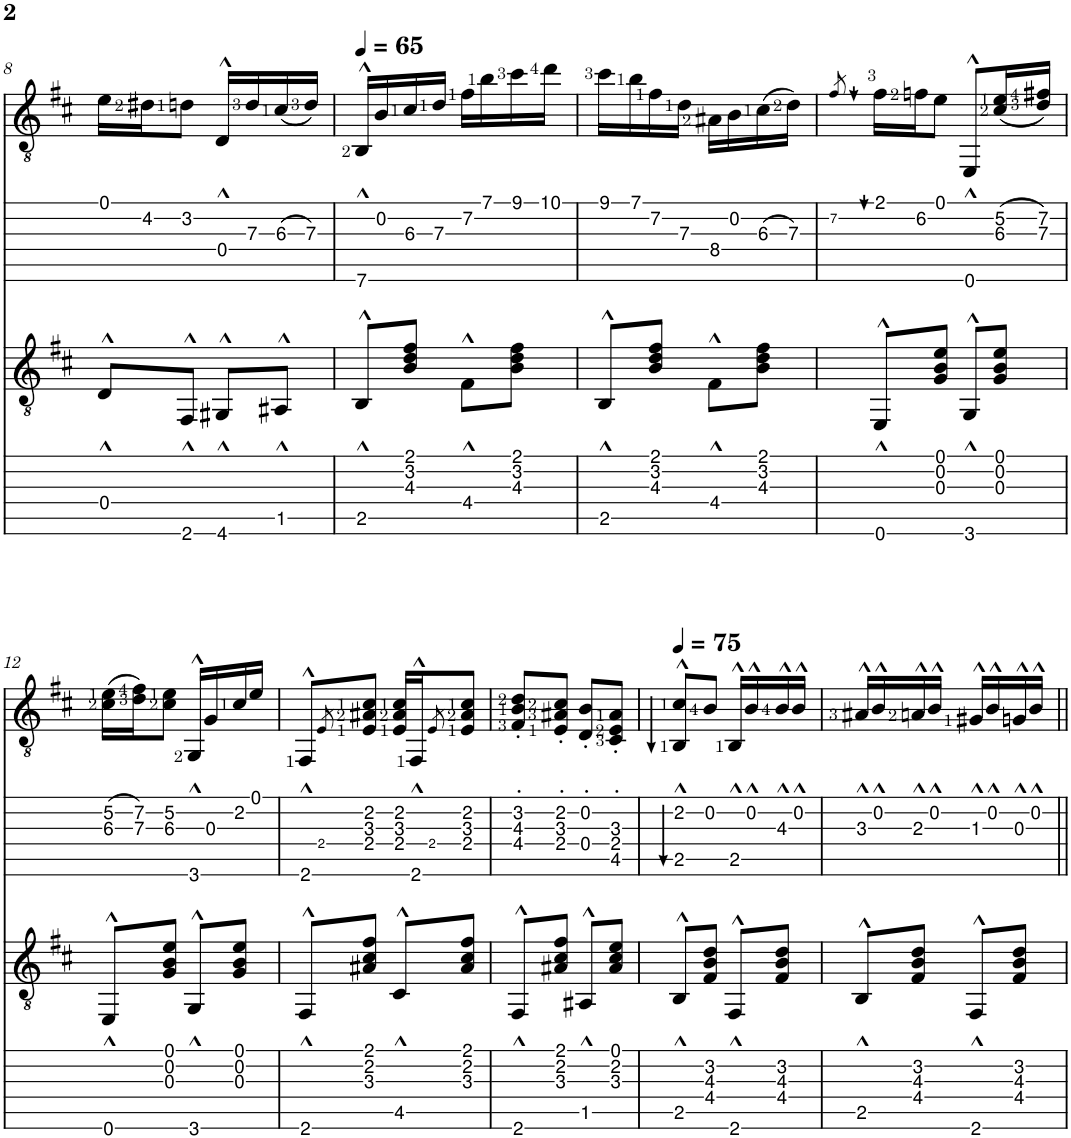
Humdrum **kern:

**kern	**kern	**kern	**kern
*part2	*part2	*part1	*part1
*staff4	*staff3	*staff2	*staff1
*I"Classical Guitar	*	*I"Classical Guitar	*
!!LO:PB:g=z
*	*clefGv2	*	*clefGv2
*k[f#c#]	*k[f#c#]	*k[f#c#]	*k[f#c#]
*	*	*b:	*b:
*M2/4	*M2/4	*M2/4	*M2/4
=8	=8	=8	=8
8D^^L	8D^^/L	16eLL	16e\LL
.	.	16d#XJ	16d#X\J
8FF#^^J	8FF#^^/J	8dnJ	8dn\J
8GG#X^^L	8GG#X^^/L	16D^^LL	16D^^/LL
.	.	16dJ	16d/
8AA#X^^J	8AA#X^^/J	16c#L	(16c#/
.	.	16dJJ	16d/JJ)
=9	=9	=9	=9
*	*	*	*MM65
8BB^^L	8BB^^/L	16BB^^LL	16BB^^/LL
.	.	16BJ	16B/
8B\ 8d\ 8f#\J	8B/ 8d/ 8f#/J	16c#L	16c#/
.	.	16dJJ	16d/JJ
8F#^^L	8F#^^\L	16f#LL	16f#\LL
.	.	16bJ	16b\
8B\ 8d\ 8f#\J	8B\ 8d\ 8f#\J	16cc#L	16cc#\
.	.	16ddJJ	16dd\JJ
=10	=10	=10	=10
8BB^^L	8BB^^/L	16cc#LL	16cc#\LL
.	.	16bJ	16b\
8B\ 8d\ 8f#\J	8B/ 8d/ 8f#/J	16f#L	16f#\
.	.	16dJJ	16d\JJ
8F#^^L	8F#^^\L	16A#XLL	16A#X\LL
.	.	16BJ	16B\
8B\ 8d\ 8f#\J	8B\ 8d\ 8f#\J	16c#L	(16c#\
.	.	16dJJ	16d\JJ)
=11	=11	=11	=11
.	.	qf#	8qf#/
8EE^^L	8EE^^/L	16f#LL	16f#\LL
.	.	16fnJ	16fn\J
8G\ 8B\ 8e\J	8G/ 8B/ 8e/J	8eJ	8e\J
8GG^^L	8GG^^/L	8EE^^L	8EE^^/L
8G\ 8B\ 8e\J	8G/ 8B/ 8e/J	16c#\ 16e\L	(16c#/ 16e/L
.	.	16d\ 16f#X\JJ	16d/ 16f#X/JJ)
!!LO:LB:g=z
=12	=12	=12	=12
8EE^^L	8EE^^/L	16c#\ 16e\LL	(16c#\ 16e\LL
.	.	16d\ 16f#\J	16d\ 16f#\J)
8G\ 8B\ 8e\J	8G/ 8B/ 8e/J	8c#\ 8e\J	8c#\ 8e\J
8GG^^L	8GG^^/L	16GG^^LL	16GG^^/LL
.	.	16GJ	16G/
8G\ 8B\ 8e\J	8G/ 8B/ 8e/J	16c#L	16c#/
.	.	16eJJ	16e/JJ
=13	=13	=13	=13
8FF#^^L	8FF#^^/L	8FF#^^L	8FF#^^/L
.	.	qE	8qE/
8A#X\ 8c#\ 8f#\J	8A#X/ 8c#/ 8f#/J	8E\ 8A#X\ 8c#\J	8E/ 8A#X/ 8c#/J
8C#^^L	8C#^^/L	16E\ 16A#\ 16c#\LL	16E/ 16A#/ 16c#/LL
.	.	16FF#^^J	16FF#^^/J
.	.	qE	8qE/
8A#\ 8c#\ 8f#\J	8A#/ 8c#/ 8f#/J	8E\ 8A#\ 8c#\J	8E/ 8A#/ 8c#/J
=14	=14	=14	=14
8FF#^^L	8FF#^^/L	8F#'\ 8B'\ 8d'\L	8F#/' 8B/' 8d/'L
8A#X\ 8c#\ 8f#\J	8A#X/ 8c#/ 8f#/J	8E'\ 8A#X'\ 8c#'\J	8E/' 8A#X/' 8c#/'J
8AA#X^^L	8AA#X^^/L	8D'\ 8B'\L	8D/' 8B/'L
8A#\ 8c#\ 8e\J	8A#/ 8c#/ 8e/J	8C#'\ 8E'\ 8A#'\J	8C#/' 8E/' 8A#/'J
=15	=15	=15	=15
*	*	*	*MM75
8BB^^L	8BB^^/L	8BB^^\ 8c#^^\L	8BB/^^ 8c#/^^L
8F#\ 8B\ 8d\J	8F#/ 8B/ 8d/J	8BJ	8B/J
8FF#^^L	8FF#^^/L	16BB^^LL	16BB^^/LL
.	.	16B^^J	16B^^/
8F#\ 8B\ 8d\J	8F#/ 8B/ 8d/J	16B^^L	16B^^/
.	.	16B^^JJ	16B^^/JJ
=16	=16	=16	=16
8BB^^L	8BB^^/L	16A#X^^LL	16A#X^^/LL
.	.	16B^^J	16B^^/
8F#\ 8B\ 8d\J	8F#/ 8B/ 8d/J	16An^^L	16An^^/
.	.	16B^^JJ	16B^^/JJ
8FF#^^L	8FF#^^/L	16G#X^^LL	16G#X^^/LL
.	.	16B^^J	16B^^/
8F#\ 8B\ 8d\J	8F#/ 8B/ 8d/J	16Gn^^L	16Gn^^/
.	.	16B^^JJ	16B^^/JJ
=||	=||	=||	=||
*-	*-	*-	*-
